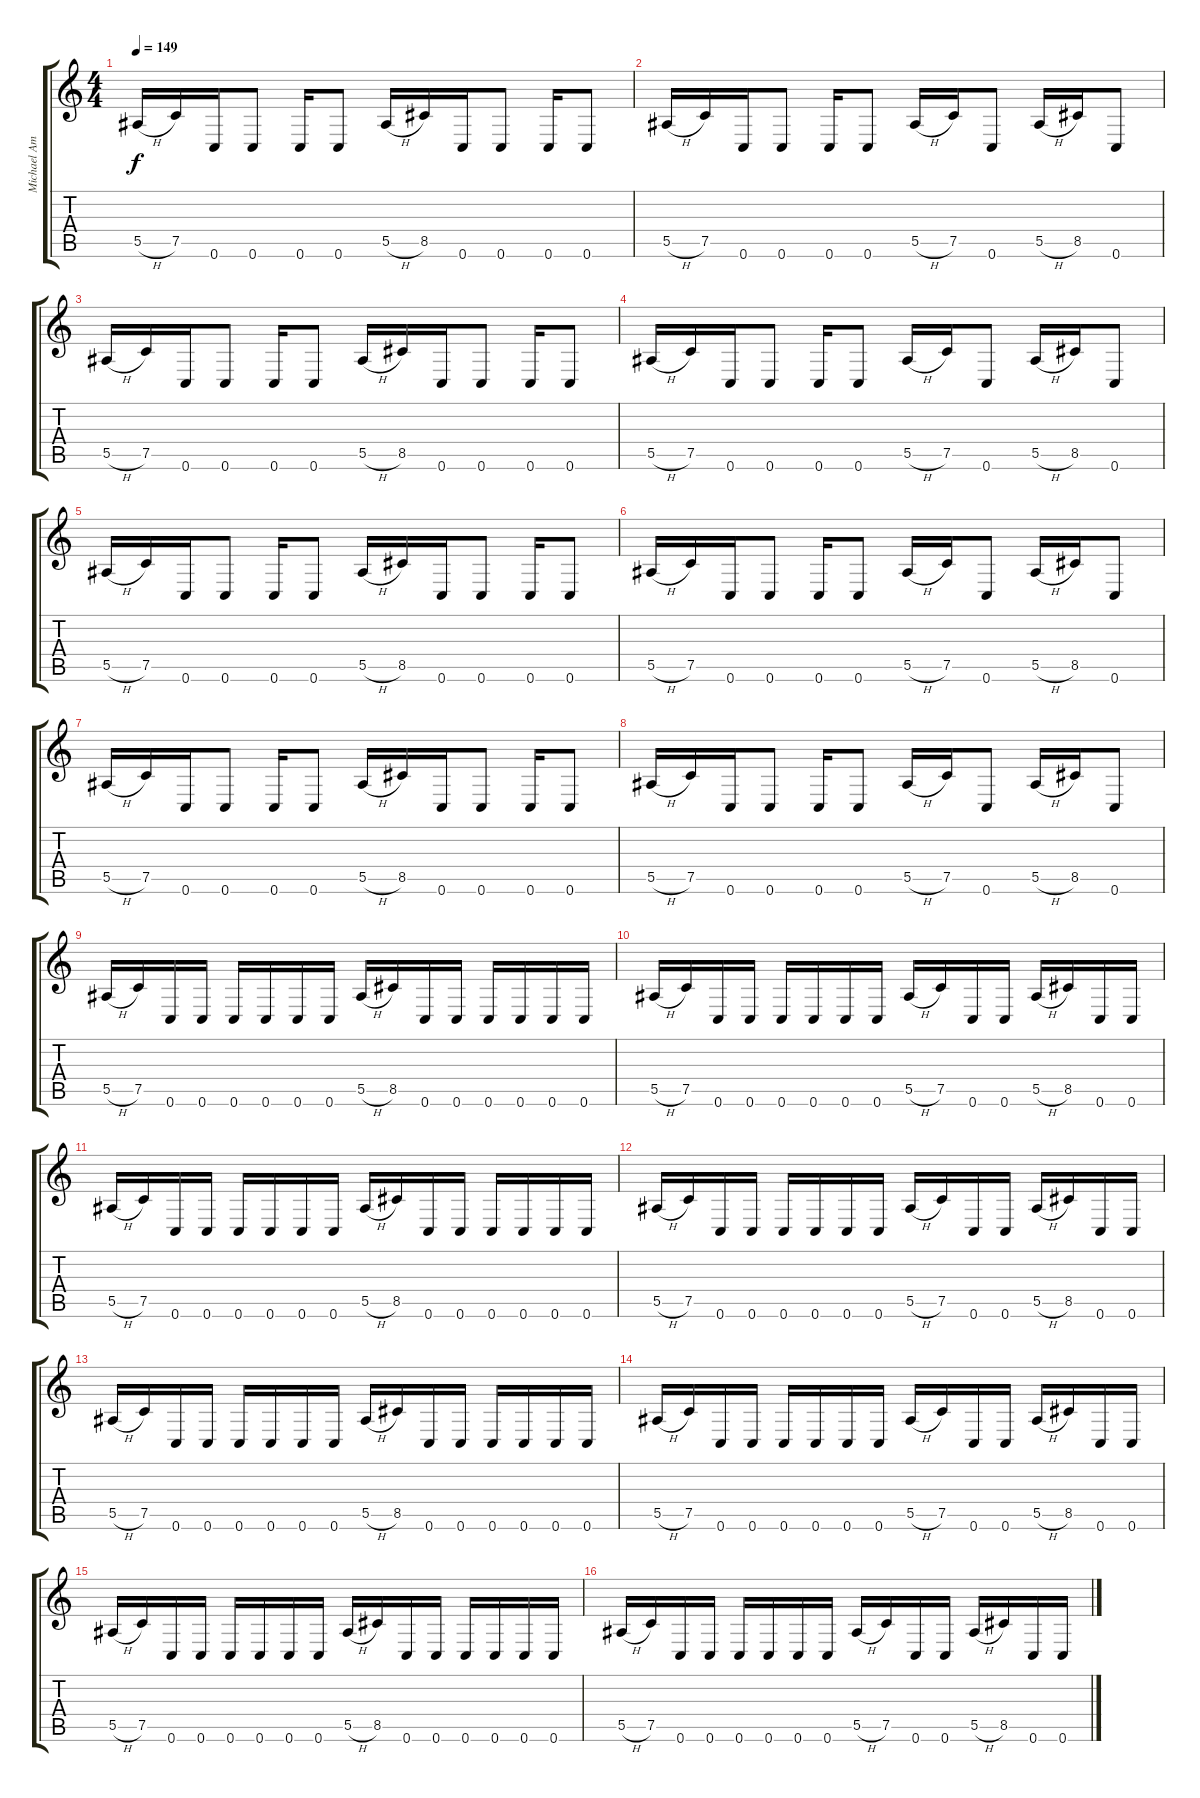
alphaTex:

\track ("Michael Amott" "Michael Am") {instrument distortionguitar}
\staff {score tabs}
\tuning (C4 G3 Eb3 Bb2 F2 C2) {hide}
\ts (4 4)
\tempo 149
\clef g2
\ks c
5.5{h}.16{dy f instrument distortionguitar} 7.5.16 0.6.16 0.6.8 0.6.16 0.6.8 5.5{h}.16 8.5.16 0.6.16 0.6.8 0.6.16 0.6.8 |
5.5{h}.16 7.5.16 0.6.16 0.6.8 0.6.16 0.6.8 5.5{h}.16 7.5.16 0.6.8 5.5{h}.16 8.5.16 0.6.8 |
5.5{h}.16 7.5.16 0.6.16 0.6.8 0.6.16 0.6.8 5.5{h}.16 8.5.16 0.6.16 0.6.8 0.6.16 0.6.8 |
5.5{h}.16 7.5.16 0.6.16 0.6.8 0.6.16 0.6.8 5.5{h}.16 7.5.16 0.6.8 5.5{h}.16 8.5.16 0.6.8 |
5.5{h}.16 7.5.16 0.6.16 0.6.8 0.6.16 0.6.8 5.5{h}.16 8.5.16 0.6.16 0.6.8 0.6.16 0.6.8 |
5.5{h}.16 7.5.16 0.6.16 0.6.8 0.6.16 0.6.8 5.5{h}.16 7.5.16 0.6.8 5.5{h}.16 8.5.16 0.6.8 |
5.5{h}.16 7.5.16 0.6.16 0.6.8 0.6.16 0.6.8 5.5{h}.16 8.5.16 0.6.16 0.6.8 0.6.16 0.6.8 |
5.5{h}.16 7.5.16 0.6.16 0.6.8 0.6.16 0.6.8 5.5{h}.16 7.5.16 0.6.8 5.5{h}.16 8.5.16 0.6.8 |
5.5{h}.16 7.5.16 0.6.16 0.6.16 0.6.16 0.6.16 0.6.16 0.6.16 5.5{h}.16 8.5.16 0.6.16 0.6.16 0.6.16 0.6.16 0.6.16 0.6.16 |
5.5{h}.16 7.5.16 0.6.16 0.6.16 0.6.16 0.6.16 0.6.16 0.6.16 5.5{h}.16 7.5.16 0.6.16 0.6.16 5.5{h}.16 8.5.16 0.6.16 0.6.16 |
5.5{h}.16 7.5.16 0.6.16 0.6.16 0.6.16 0.6.16 0.6.16 0.6.16 5.5{h}.16 8.5.16 0.6.16 0.6.16 0.6.16 0.6.16 0.6.16 0.6.16 |
5.5{h}.16 7.5.16 0.6.16 0.6.16 0.6.16 0.6.16 0.6.16 0.6.16 5.5{h}.16 7.5.16 0.6.16 0.6.16 5.5{h}.16 8.5.16 0.6.16 0.6.16 |
5.5{h}.16 7.5.16 0.6.16 0.6.16 0.6.16 0.6.16 0.6.16 0.6.16 5.5{h}.16 8.5.16 0.6.16 0.6.16 0.6.16 0.6.16 0.6.16 0.6.16 |
5.5{h}.16 7.5.16 0.6.16 0.6.16 0.6.16 0.6.16 0.6.16 0.6.16 5.5{h}.16 7.5.16 0.6.16 0.6.16 5.5{h}.16 8.5.16 0.6.16 0.6.16 |
5.5{h}.16 7.5.16 0.6.16 0.6.16 0.6.16 0.6.16 0.6.16 0.6.16 5.5{h}.16 8.5.16 0.6.16 0.6.16 0.6.16 0.6.16 0.6.16 0.6.16 |
5.5{h}.16 7.5.16 0.6.16 0.6.16 0.6.16 0.6.16 0.6.16 0.6.16 5.5{h}.16 7.5.16 0.6.16 0.6.16 5.5{h}.16 8.5.16 0.6.16 0.6.16
